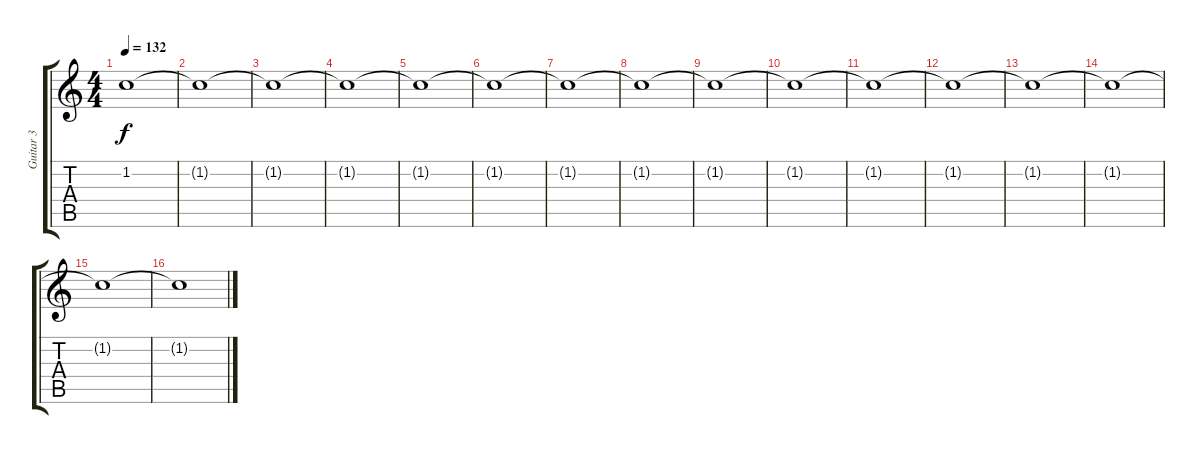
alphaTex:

\track ("Guitar 3" "Guitar 3") {instrument overdrivenguitar}
\staff {score tabs}
\tuning (E4 B3 G3 D3 A2 E2) {hide}
\ts (4 4)
\tempo 132
\clef g2
\ks c
1.2{t}.1{dy f} |
1.2{t}.1 |
1.2{t}.1 |
1.2{t}.1 |
1.2{t}.1 |
1.2{t}.1 |
1.2{t}.1 |
1.2{t}.1 |
1.2{t}.1 |
1.2{t}.1 |
1.2{t}.1 |
1.2{t}.1 |
1.2{t}.1 |
1.2{t}.1 |
1.2{t}.1 |
1.2{t}.1
